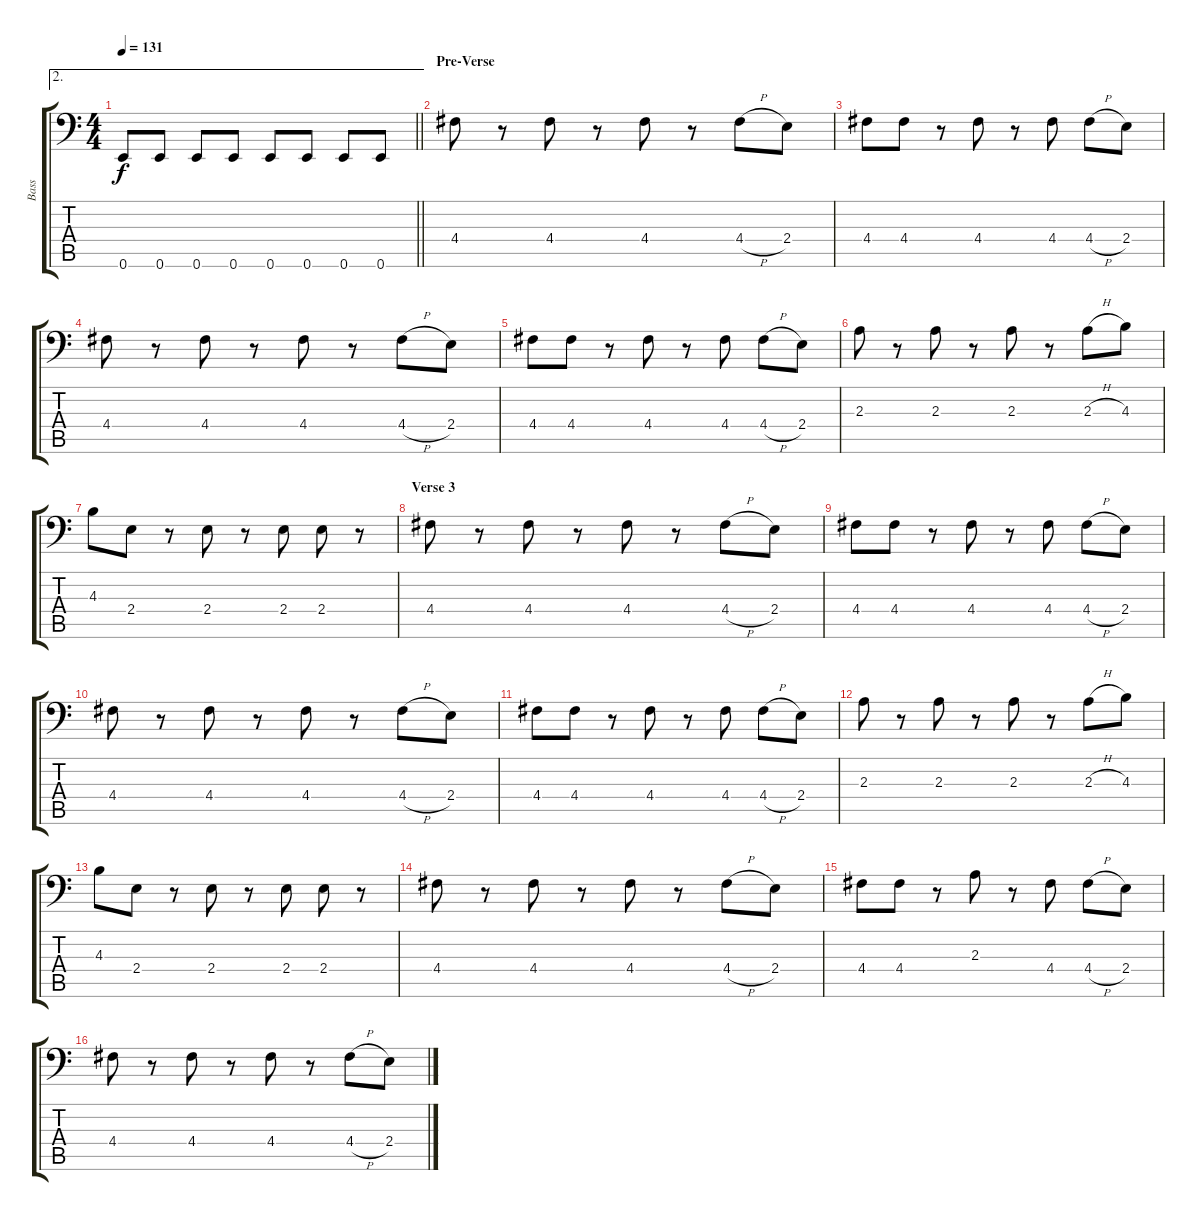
\track ("Bass" "Bass") {instrument electricbassfinger}
\staff {score tabs}
\tuning (E3 B2 G2 D2 A1 E1) {hide}
\ae 2
\ts (4 4)
\tempo 131
\clef f4
\barLineRight lightlight
\ks c
0.6.8{dy f} 0.6.8 0.6.8 0.6.8 0.6.8 0.6.8 0.6.8 0.6.8 |
\section ("" "Pre-Verse")
4.4.8 r.8 4.4.8 r.8 4.4.8 r.8 4.4{h}.8 2.4.8 |
4.4.8 4.4.8 r.8 4.4.8 r.8 4.4.8 4.4{h}.8 2.4.8 |
4.4.8 r.8 4.4.8 r.8 4.4.8 r.8 4.4{h}.8 2.4.8 |
4.4.8 4.4.8 r.8 4.4.8 r.8 4.4.8 4.4{h}.8 2.4.8 |
2.3.8 r.8 2.3.8 r.8 2.3.8 r.8 2.3{h}.8 4.3.8 |
4.3.8 2.4.8 r.8 2.4.8 r.8 2.4.8 2.4.8 r.8 |
\section ("" "Verse 3")
4.4.8 r.8 4.4.8 r.8 4.4.8 r.8 4.4{h}.8 2.4.8 |
4.4.8 4.4.8 r.8 4.4.8 r.8 4.4.8 4.4{h}.8 2.4.8 |
4.4.8 r.8 4.4.8 r.8 4.4.8 r.8 4.4{h}.8 2.4.8 |
4.4.8 4.4.8 r.8 4.4.8 r.8 4.4.8 4.4{h}.8 2.4.8 |
2.3.8 r.8 2.3.8 r.8 2.3.8 r.8 2.3{h}.8 4.3.8 |
4.3.8 2.4.8 r.8 2.4.8 r.8 2.4.8 2.4.8 r.8 |
4.4.8 r.8 4.4.8 r.8 4.4.8 r.8 4.4{h}.8 2.4.8 |
4.4.8 4.4.8 r.8 2.3.8 r.8 4.4.8 4.4{h}.8 2.4.8 |
4.4.8 r.8 4.4.8 r.8 4.4.8 r.8 4.4{h}.8 2.4.8
